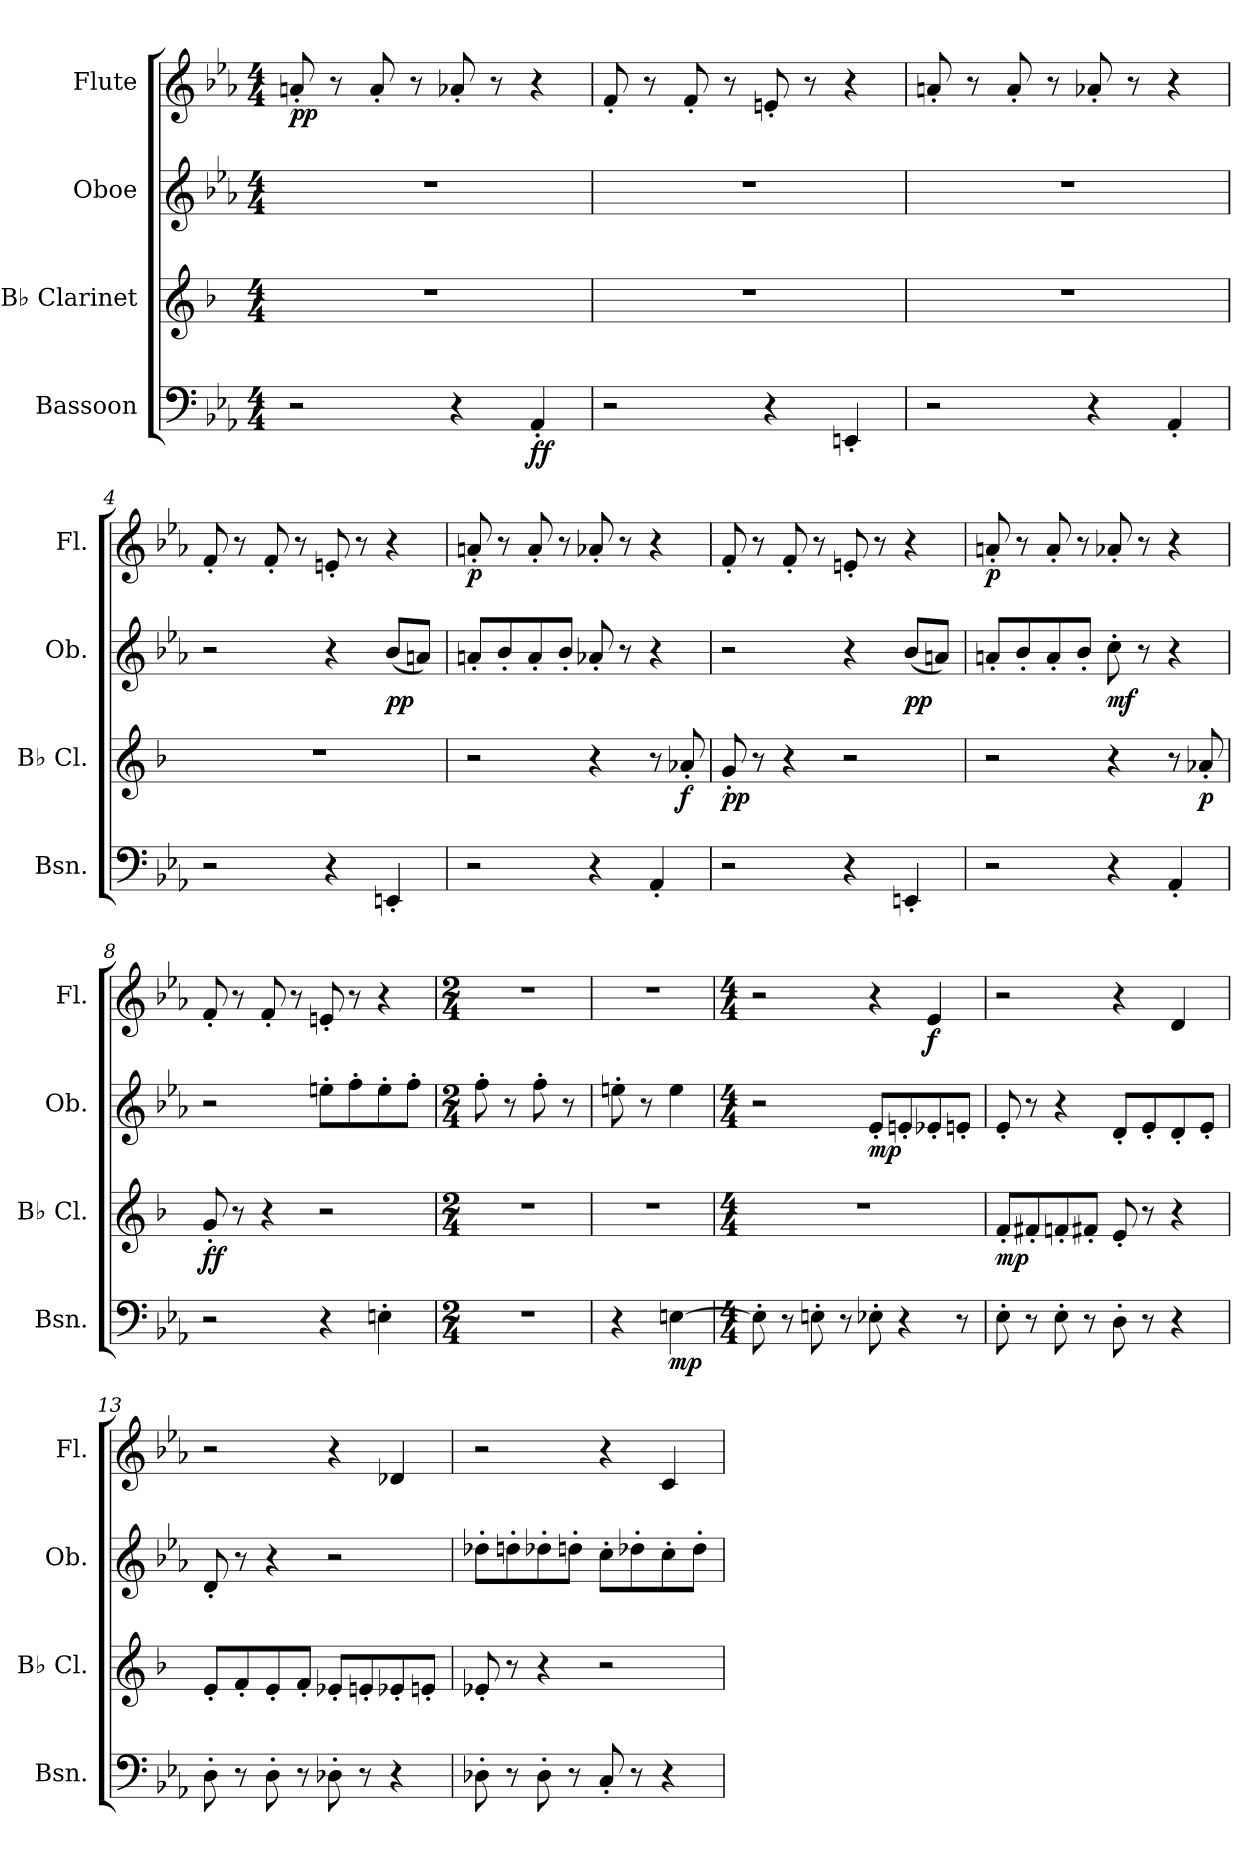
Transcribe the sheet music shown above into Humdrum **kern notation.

**kern	**dynam	**kern	**dynam	**kern	**dynam	**kern	**dynam
*part4	*part4	*part3	*part3	*part2	*part2	*part1	*part1
*staff4	*staff4	*staff3	*staff3	*staff2	*staff2	*staff1	*staff1
*I"Bassoon	*	*I"B♭ Clarinet	*	*I"Oboe	*	*I"Flute	*
*I'Bsn.	*	*I'B♭ Cl.	*	*I'Ob.	*	*I'Fl.	*
*clefF4	*	*clefG2	*	*clefG2	*	*clefG2	*
*	*	*ITrd1c2	*	*	*	*	*
*k[b-e-a-]	*	*k[b-e-a-]	*	*k[b-e-a-]	*	*k[b-e-a-]	*
*M4/4	*	*M4/4	*	*M4/4	*	*M4/4	*
*MM140	*	*MM140	*	*MM140	*	*MM140	*
=1	=1	=1	=1	=1	=1	=1	=1
!	!	!	!	!	!	!	!LO:DY:b
2r	.	1r	.	1r	.	8an'/	pp
.	.	.	.	.	.	8r	.
.	.	.	.	.	.	8a'/	.
.	.	.	.	.	.	8r	.
4r	.	.	.	.	.	8a-X'/	.
.	.	.	.	.	.	8r	.
!	!LO:DY:b	!	!	!	!	!	!
4AA-'/	ff	.	.	.	.	4r	.
=2	=2	=2	=2	=2	=2	=2	=2
2r	.	1r	.	1r	.	8f'/	.
.	.	.	.	.	.	8r	.
.	.	.	.	.	.	8f'/	.
.	.	.	.	.	.	8r	.
4r	.	.	.	.	.	8en'/	.
.	.	.	.	.	.	8r	.
4EEn'/	.	.	.	.	.	4r	.
=3	=3	=3	=3	=3	=3	=3	=3
2r	.	1r	.	1r	.	8an'/	.
.	.	.	.	.	.	8r	.
.	.	.	.	.	.	8a'/	.
.	.	.	.	.	.	8r	.
4r	.	.	.	.	.	8a-X'/	.
.	.	.	.	.	.	8r	.
4AA-'/	.	.	.	.	.	4r	.
=4	=4	=4	=4	=4	=4	=4	=4
2r	.	1r	.	2r	.	8f'/	.
.	.	.	.	.	.	8r	.
.	.	.	.	.	.	8f'/	.
.	.	.	.	.	.	8r	.
4r	.	.	.	4r	.	8en'/	.
.	.	.	.	.	.	8r	.
!	!	!	!	!	!LO:DY:b	!	!
4EEn'/	.	.	.	(<8b-/L	pp	4r	.
.	.	.	.	8an/J)	.	.	.
!!LO:LB:g=z
=5	=5	=5	=5	=5	=5	=5	=5
!	!	!	!	!	!	!	!LO:DY:b
2r	.	2r	.	8an'/L	.	8an'/	p
.	.	.	.	8b-'/	.	8r	.
.	.	.	.	8a'/	.	8a'/	.
.	.	.	.	8b-'/J	.	8r	.
4r	.	4r	.	8a-X'/	.	8a-X'/	.
.	.	.	.	8r	.	8r	.
4AA-'/	.	8r	.	4r	.	4r	.
!	!	!	!LO:DY:b	!	!	!	!
.	.	8g-X'/	f	.	.	.	.
=6	=6	=6	=6	=6	=6	=6	=6
!	!	!	!LO:DY:b	!	!	!	!
2r	.	8f'/	pp	2r	.	8f'/	.
.	.	8r	.	.	.	8r	.
.	.	4r	.	.	.	8f'/	.
.	.	.	.	.	.	8r	.
4r	.	2r	.	4r	.	8en'/	.
.	.	.	.	.	.	8r	.
!	!	!	!	!	!LO:DY:b	!	!
4EEn'/	.	.	.	(<8b-/L	pp	4r	.
.	.	.	.	8an/J)	.	.	.
=7	=7	=7	=7	=7	=7	=7	=7
!	!	!	!	!	!	!	!LO:DY:b
2r	.	2r	.	8an'/L	.	8an'/	p
.	.	.	.	8b-'/	.	8r	.
.	.	.	.	8a'/	.	8a'/	.
.	.	.	.	8b-'/J	.	8r	.
!	!	!	!	!	!LO:DY:b	!	!
4r	.	4r	.	8cc'\	mf	8a-X'/	.
.	.	.	.	8r	.	8r	.
4AA-'/	.	8r	.	4r	.	4r	.
!	!	!	!LO:DY:b	!	!	!	!
.	.	8g-X'/	p	.	.	.	.
=8	=8	=8	=8	=8	=8	=8	=8
!	!	!	!LO:DY:b	!	!	!	!
2r	.	8f'/	ff	2r	.	8f'/	.
.	.	8r	.	.	.	8r	.
.	.	4r	.	.	.	8f'/	.
.	.	.	.	.	.	8r	.
4r	.	2r	.	8een'\L	.	8en'/	.
.	.	.	.	8ff'\	.	8r	.
4En'\	.	.	.	8ee'\	.	4r	.
.	.	.	.	8ff'\J	.	.	.
!!LO:PB:g=z
=9	=9	=9	=9	=9	=9	=9	=9
*M2/4	*	*M2/4	*	*M2/4	*	*M2/4	*
2r	.	2r	.	8ff'\	.	2r	.
.	.	.	.	8r	.	.	.
.	.	.	.	8ff'\	.	.	.
.	.	.	.	8r	.	.	.
=10	=10	=10	=10	=10	=10	=10	=10
4r	.	2r	.	8een'\	.	2r	.
.	.	.	.	8r	.	.	.
!	!LO:DY:b	!	!	!	!	!	!
[4En\	mp	.	.	4ee\	.	.	.
=11	=11	=11	=11	=11	=11	=11	=11
*M4/4	*	*M4/4	*	*M4/4	*	*M4/4	*
8E'\]	.	1r	.	2r	.	2r	.
8r	.	.	.	.	.	.	.
8En'\	.	.	.	.	.	.	.
8r	.	.	.	.	.	.	.
!	!	!	!	!	!LO:DY:b	!	!
8E-X'\	.	.	.	8e-'/L	mp	4r	.
4r	.	.	.	8en'/	.	.	.
!	!	!	!	!	!	!	!LO:DY:b
.	.	.	.	8e-X'/	.	4e-/	f
8r	.	.	.	8en'/J	.	.	.
=12	=12	=12	=12	=12	=12	=12	=12
!	!	!	!LO:DY:b	!	!	!	!
8E-'\	.	8e-'/L	mp	8e-'/	.	2r	.
8r	.	8en'/	.	8r	.	.	.
8E-'\	.	8e-X'/	.	4r	.	.	.
8r	.	8en'/J	.	.	.	.	.
8D'\	.	8d'/	.	8d'/L	.	4r	.
8r	.	8r	.	8e-'/	.	.	.
4r	.	4r	.	8d'/	.	4d/	.
.	.	.	.	8e-'/J	.	.	.
=13	=13	=13	=13	=13	=13	=13	=13
8D'\	.	8d'/L	.	8d'/	.	2r	.
8r	.	8e-'/	.	8r	.	.	.
8D'\	.	8d'/	.	4r	.	.	.
8r	.	8e-'/J	.	.	.	.	.
8D-X'\	.	8d-X'/L	.	2r	.	4r	.
8r	.	8dn'/	.	.	.	.	.
4r	.	8d-X'/	.	.	.	4d-X/	.
.	.	8dn'/J	.	.	.	.	.
!!LO:LB:g=z
=14	=14	=14	=14	=14	=14	=14	=14
8D-X'\	.	8d-X'/	.	8dd-X'\L	.	2r	.
8r	.	8r	.	8ddn'\	.	.	.
8D-'\	.	4r	.	8dd-X'\	.	.	.
8r	.	.	.	8ddn'\J	.	.	.
8C'/	.	2r	.	8cc'\L	.	4r	.
8r	.	.	.	8dd-X'\	.	.	.
4r	.	.	.	8cc'\	.	4c/	.
.	.	.	.	8dd-'\J	.	.	.
=	=	=	=	=	=	=	=
*-	*-	*-	*-	*-	*-	*-	*-
